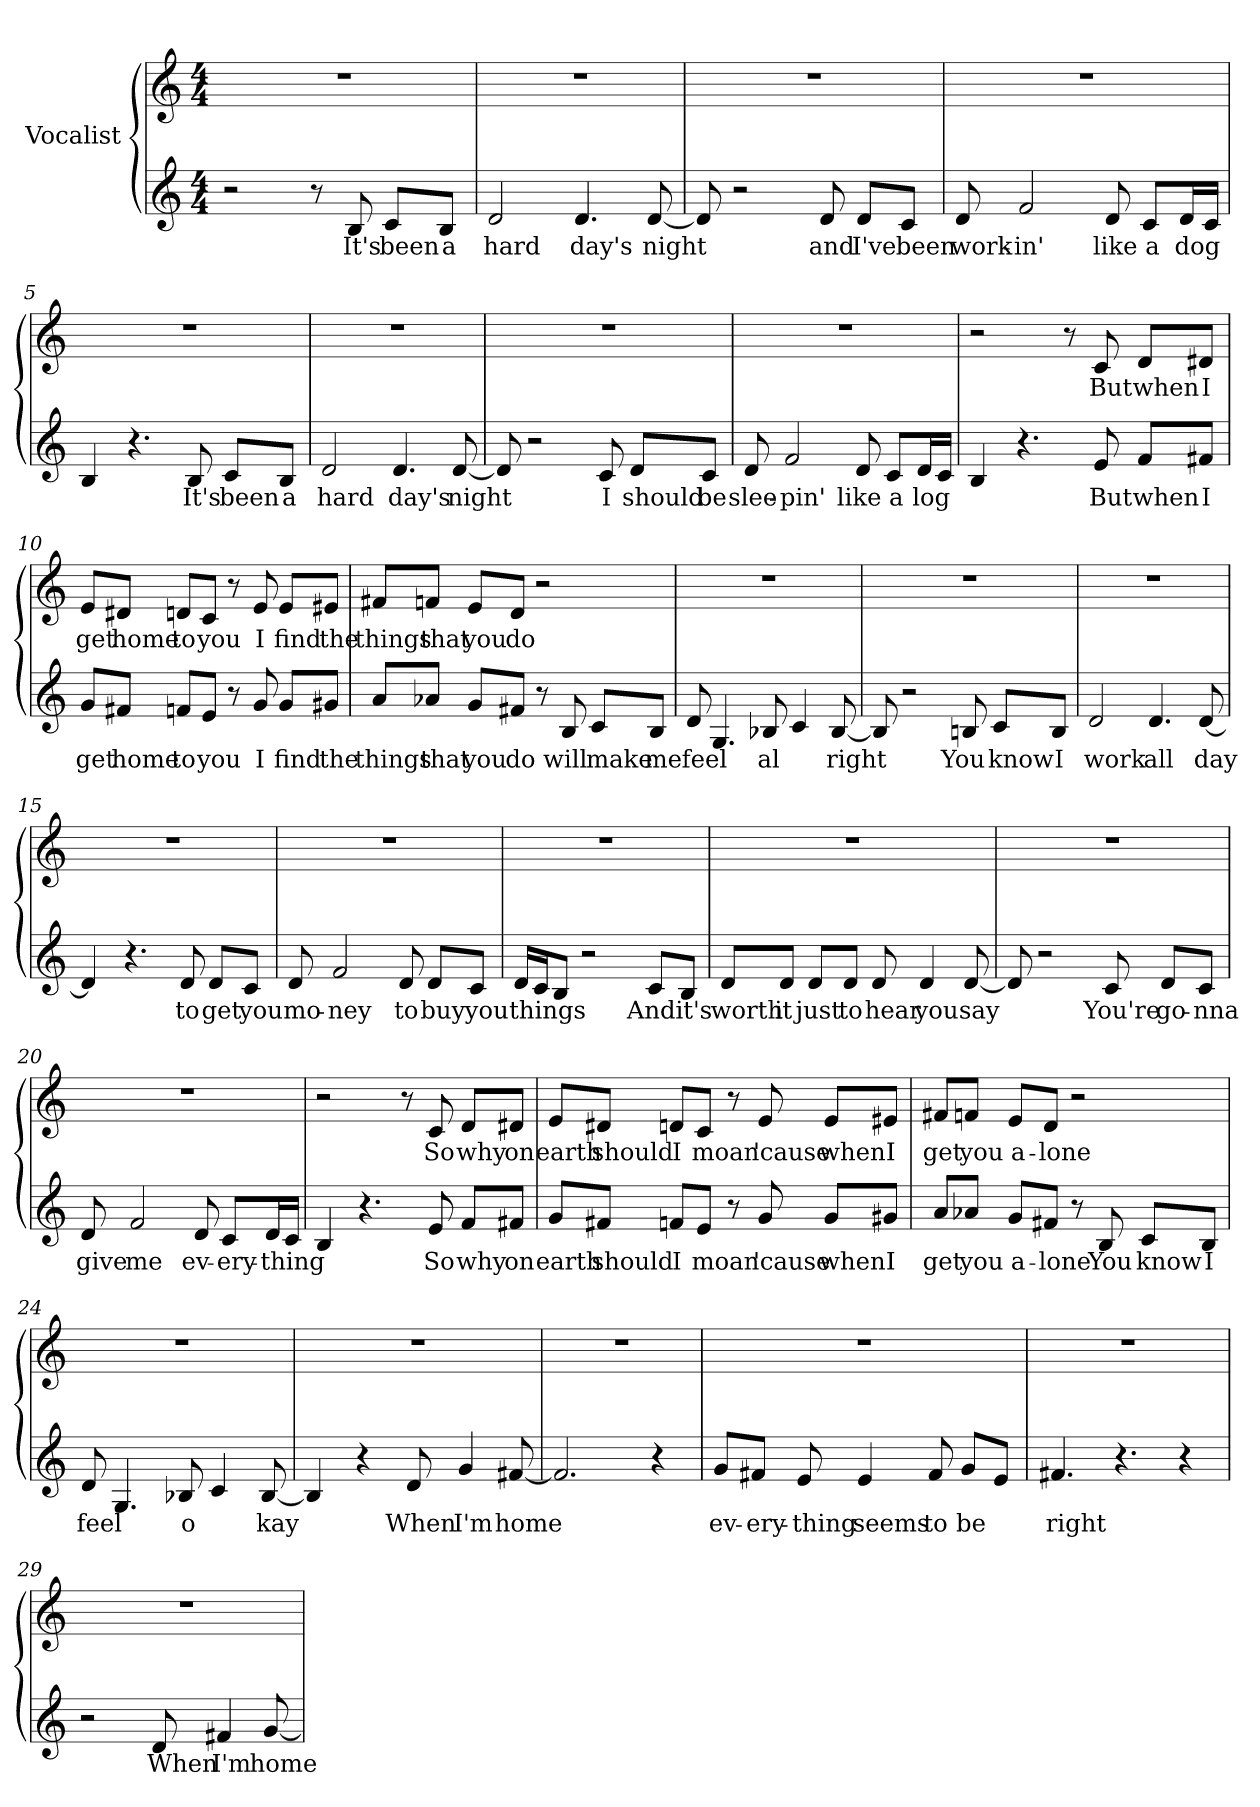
**kern	**text	**kern	**text
*part1	*part1	*part1	*part1
*staff2	*staff2	*staff1	*staff1
*I"Vocalist	*	*	*
*clefG2	*	*clefG2	*
*M4/4	*	*M4/4	*
=1	=1	=1	=1
2r	.	1r	.
8r	.	.	.
8B	It's	.	.
8c/L	been	.	.
8B/J	a	.	.
=2	=2	=2	=2
2d	hard	1r	.
4.d	day's	.	.
[8d	night	.	.
=3	=3	=3	=3
8d]	_	1r	.
2r	.	.	.
8d	and	.	.
8d/L	I've	.	.
8c/J	been	.	.
=4	=4	=4	=4
8d	work-	1r	.
2f	-in'	.	.
8d	like	.	.
8c/L	a	.	.
16d/L	dog	.	.
16c/JJ	_	.	.
=5	=5	=5	=5
4B	_	1r	.
4.r	.	.	.
8B	It's	.	.
8c/L	been	.	.
8B/J	a	.	.
=6	=6	=6	=6
2d	hard	1r	.
4.d	day's	.	.
[8d	night	.	.
=7	=7	=7	=7
8d]	_	1r	.
2r	.	.	.
8c	I	.	.
8d/L	should	.	.
8c/J	be	.	.
=8	=8	=8	=8
8d	slee-	1r	.
2f	-pin'	.	.
8d	like	.	.
8c/L	a	.	.
16d/L	log	.	.
16c/JJ	_	.	.
=9	=9	=9	=9
4B	_	2r	.
4.r	.	.	.
.	.	8r	.
8e	But	8c	But
8f/L	when	8d/L	when
8f#X/J	I	8d#X/J	I
=10	=10	=10	=10
8g/L	get	8e/L	get
8f#X/J	home	8d#X/J	home
8fn/L	to	8dn/L	to
8e/J	you	8c/J	you
8r	.	8r	.
8g	I	8e	I
8g/L	find	8e/L	find
8g#X/J	the	8e#X/J	the
=11	=11	=11	=11
8a/L	things	8f#X/L	things
8a-X/J	that	8fn/J	that
8g/L	you	8e/L	you
8f#X/J	do	8d/J	do
8r	.	2r	.
8B	will	.	.
8c/L	make	.	.
8B/J	me	.	.
=12	=12	=12	=12
8d	feel	1r	.
4.G	_	.	.
8B-X	al-	.	.
4c	_	.	.
[8B-	-right	.	.
=13	=13	=13	=13
8B-]	_	1r	.
2r	.	.	.
8Bn	You	.	.
8c/L	know	.	.
8B/J	I	.	.
=14	=14	=14	=14
2d	work	1r	.
4.d	all	.	.
[8d	day	.	.
=15	=15	=15	=15
4d]	_	1r	.
4.r	.	.	.
8d	to	.	.
8d/L	get	.	.
8c/J	you	.	.
=16	=16	=16	=16
8d	mo-	1r	.
2f	-ney	.	.
8d	to	.	.
8d/L	buy	.	.
8c/J	you	.	.
=17	=17	=17	=17
16d/LL	things	1r	.
16c/J	_	.	.
8B/J	_	.	.
2r	.	.	.
8c/L	And	.	.
8B/J	it's	.	.
=18	=18	=18	=18
8d/L	worth	1r	.
8d/J	it	.	.
8d/L	just	.	.
8d/J	to	.	.
8d	hear	.	.
4d	you	.	.
[8d	say	.	.
=19	=19	=19	=19
8d]	_	1r	.
2r	.	.	.
8c	You're	.	.
8d/L	go-	.	.
8c/J	-nna	.	.
=20	=20	=20	=20
8d	give	1r	.
2f	me	.	.
8d	ev-	.	.
8c/L	-ery-	.	.
16d/L	-thing	.	.
16c/JJ	_	.	.
=21	=21	=21	=21
4B	_	2r	.
4.r	.	.	.
.	.	8r	.
8e	So	8c	So
8f/L	why	8d/L	why
8f#X/J	on	8d#X/J	on
=22	=22	=22	=22
8g/L	earth	8e/L	earth
8f#X/J	should	8d#X/J	should
8fn/L	I	8dn/L	I
8e/J	moan	8c/J	moan
8r	.	8r	.
8g	'cause	8e	'cause
8g/L	when	8e/L	when
8g#X/J	I	8e#X/J	I
=23	=23	=23	=23
8a/L	get	8f#X/L	get
8a-X/J	you	8fn/J	you
8g/L	a-	8e/L	a-
8f#X/J	-lone	8d/J	-lone
8r	.	2r	.
8B	You	.	.
8c/L	know	.	.
8B/J	I	.	.
=24	=24	=24	=24
8d	feel	1r	.
4.G	_	.	.
8B-X	o-	.	.
4c	_	.	.
[8B-	-kay	.	.
=25	=25	=25	=25
4B-]	_	1r	.
4r	.	.	.
8d	When	.	.
4g	I'm	.	.
[8f#X	home	.	.
=26	=26	=26	=26
2.f#]	_	1r	.
4r	.	.	.
=27	=27	=27	=27
8g/L	ev-	1r	.
8f#X/J	-ery-	.	.
8e	-thing	.	.
4e	seems	.	.
8f#	to	.	.
8g/L	be	.	.
8e/J	_	.	.
=28	=28	=28	=28
4.f#X	right	1r	.
4.r	.	.	.
4r	.	.	.
=29	=29	=29	=29
2r	.	1r	.
8d	When	.	.
4f#X	I'm	.	.
[8g	home	.	.
=	=	=	=
*-	*-	*-	*-
